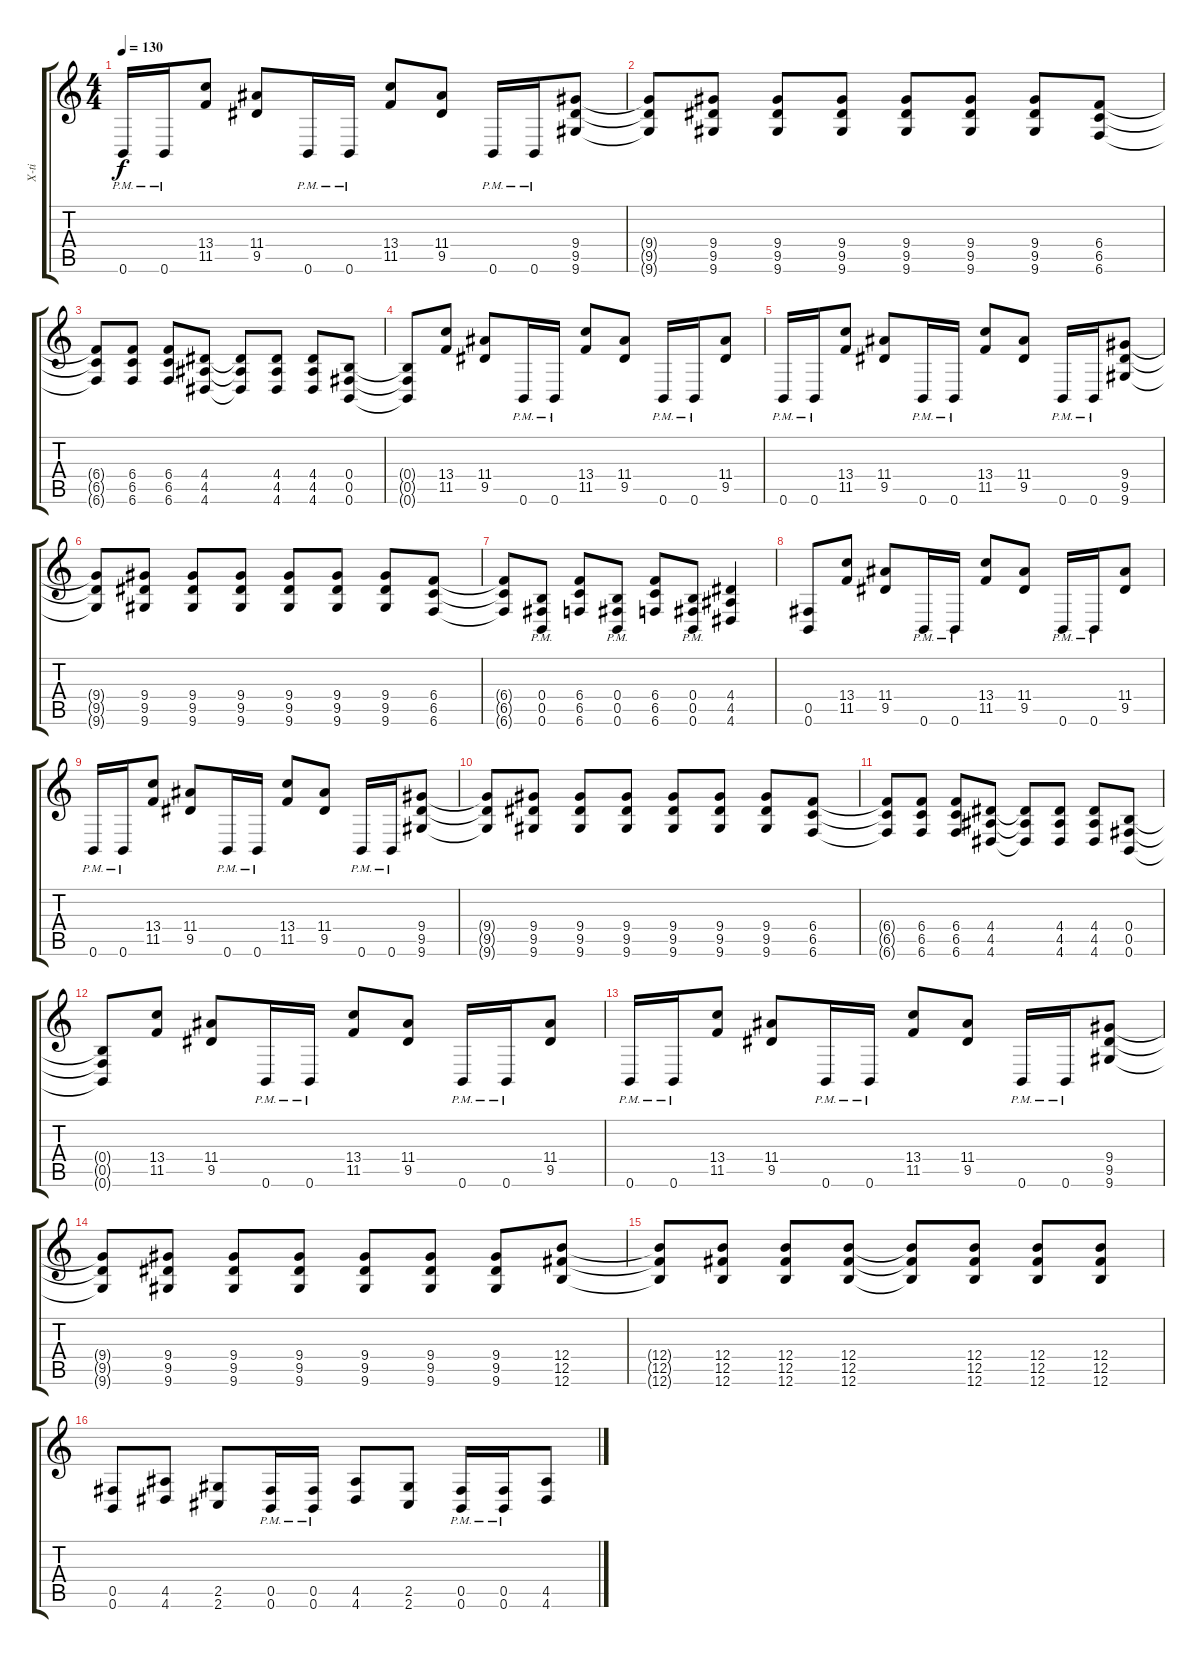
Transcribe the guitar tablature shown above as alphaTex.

\track ("X-ti" "X-ti") {instrument distortionguitar}
\staff {score tabs}
\tuning (Db4 Ab3 E3 B2 Gb2 B1) {hide}
\ts (4 4)
\tempo 130
\clef g2
\ks c
0.6{pm}.16{dy f} 0.6{pm}.16 (13.4 11.5).8 (11.4 9.5).8 0.6{pm}.16 0.6{pm}.16 (13.4 11.5).8 (11.4 9.5).8 0.6{pm}.16 0.6{pm}.16 (9.4 9.5 9.6).8 |
(9.4{t} 9.5{t} 9.6{t}).8 (9.4 9.5 9.6).8 (9.4 9.5 9.6).8 (9.4 9.5 9.6).8 (9.4 9.5 9.6).8 (9.4 9.5 9.6).8 (9.4 9.5 9.6).8 (6.4 6.5 6.6).8 |
(6.4{t} 6.5{t} 6.6{t}).8 (6.4 6.5 6.6).8 (6.4 6.5 6.6).8 (4.4 4.5 4.6).8 (4.4{t} 4.5{t} 4.6{t}).8 (4.4 4.5 4.6).8 (4.4 4.5 4.6).8 (0.4 0.5 0.6).8 |
(0.4{t} 0.5{t} 0.6{t}).8 (13.4 11.5).8 (11.4 9.5).8 0.6{pm}.16 0.6{pm}.16 (13.4 11.5).8 (11.4 9.5).8 0.6{pm}.16 0.6{pm}.16 (11.4 9.5).8 |
0.6{pm}.16 0.6{pm}.16 (13.4 11.5).8 (11.4 9.5).8 0.6{pm}.16 0.6{pm}.16 (13.4 11.5).8 (11.4 9.5).8 0.6{pm}.16 0.6{pm}.16 (9.4 9.5 9.6).8 |
(9.4{t} 9.5{t} 9.6{t}).8 (9.4 9.5 9.6).8 (9.4 9.5 9.6).8 (9.4 9.5 9.6).8 (9.4 9.5 9.6).8 (9.4 9.5 9.6).8 (9.4 9.5 9.6).8 (6.4 6.5 6.6).8 |
(6.4{t} 6.5{t} 6.6{t}).8 (0.4{pm} 0.5{pm} 0.6{pm}).8 (6.4 6.5 6.6).8 (0.4{pm} 0.5{pm} 0.6{pm}).8 (6.4 6.5 6.6).8 (0.4{pm} 0.5{pm} 0.6{pm}).8 (4.4 4.5 4.6).4 |
(0.5 0.6).8 (13.4 11.5).8 (11.4 9.5).8 0.6{pm}.16 0.6{pm}.16 (13.4 11.5).8 (11.4 9.5).8 0.6{pm}.16 0.6{pm}.16 (11.4 9.5).8 |
0.6{pm}.16 0.6{pm}.16 (13.4 11.5).8 (11.4 9.5).8 0.6{pm}.16 0.6{pm}.16 (13.4 11.5).8 (11.4 9.5).8 0.6{pm}.16 0.6{pm}.16 (9.4 9.5 9.6).8 |
(9.4{t} 9.5{t} 9.6{t}).8 (9.4 9.5 9.6).8 (9.4 9.5 9.6).8 (9.4 9.5 9.6).8 (9.4 9.5 9.6).8 (9.4 9.5 9.6).8 (9.4 9.5 9.6).8 (6.4 6.5 6.6).8 |
(6.4{t} 6.5{t} 6.6{t}).8 (6.4 6.5 6.6).8 (6.4 6.5 6.6).8 (4.4 4.5 4.6).8 (4.4{t} 4.5{t} 4.6{t}).8 (4.4 4.5 4.6).8 (4.4 4.5 4.6).8 (0.4 0.5 0.6).8 |
(0.4{t} 0.5{t} 0.6{t}).8 (13.4 11.5).8 (11.4 9.5).8 0.6{pm}.16 0.6{pm}.16 (13.4 11.5).8 (11.4 9.5).8 0.6{pm}.16 0.6{pm}.16 (11.4 9.5).8 |
0.6{pm}.16 0.6{pm}.16 (13.4 11.5).8 (11.4 9.5).8 0.6{pm}.16 0.6{pm}.16 (13.4 11.5).8 (11.4 9.5).8 0.6{pm}.16 0.6{pm}.16 (9.4 9.5 9.6).8 |
(9.4{t} 9.5{t} 9.6{t}).8 (9.4 9.5 9.6).8 (9.4 9.5 9.6).8 (9.4 9.5 9.6).8 (9.4 9.5 9.6).8 (9.4 9.5 9.6).8 (9.4 9.5 9.6).8 (12.4 12.5 12.6).8 |
(12.4{t} 12.5{t} 12.6{t}).8 (12.4 12.5 12.6).8 (12.4 12.5 12.6).8 (12.4 12.5 12.6).8 (12.4{t} 12.5{t} 12.6{t}).8 (12.4 12.5 12.6).8 (12.4 12.5 12.6).8 (12.4 12.5 12.6).8 |
(0.5 0.6).8 (4.5 4.6).8 (2.5 2.6).8 (0.5{pm} 0.6{pm}).16 (0.5{pm} 0.6{pm}).16 (4.5 4.6).8 (2.5 2.6).8 (0.5{pm} 0.6{pm}).16 (0.5{pm} 0.6{pm}).16 (4.5 4.6).8
